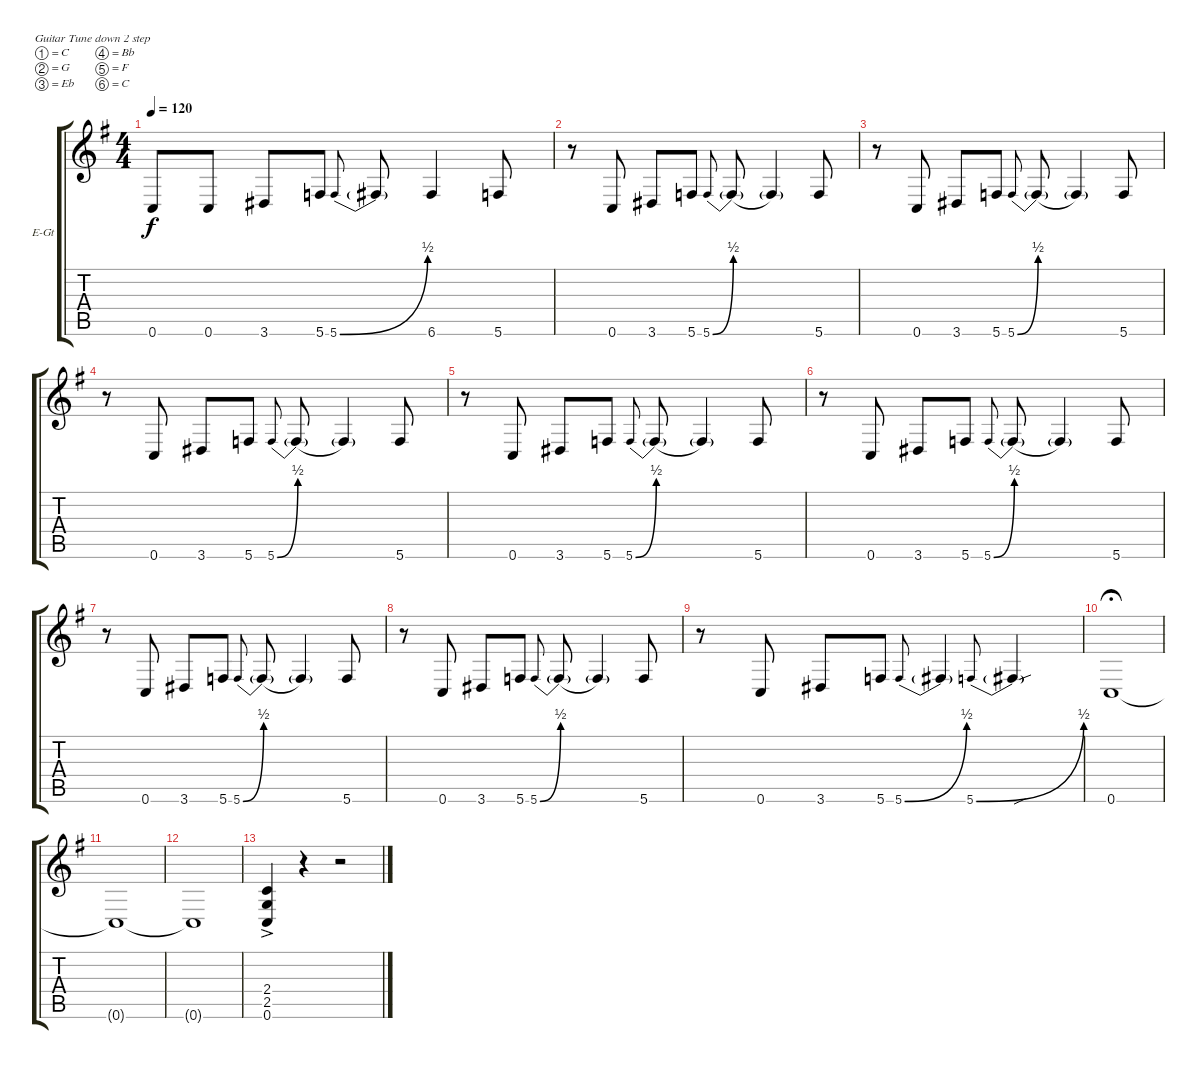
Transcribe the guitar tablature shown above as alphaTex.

\defaultSystemsLayout 4
\bracketExtendMode groupsimilarinstruments
\firstSystemTrackNameOrientation horizontal
\otherSystemsTrackNameOrientation horizontal
\track ("Electric Guitar" "E-Gt") {instrument distortionguitar}
\staff {score tabs}
\tuning (C4 G3 Eb3 Bb2 F2 C2)
\ts (4 4)
\tempo 120
\clef g2
\scale
1.05549
\ks g
0.6.8{dy f} 0.6.8 3.6.8 5.6.8 5.6{be (bend 0 0 16.2 2)}.8{gr onbeat} 5.6{t}.8 6.6.4 5.6.8 |
\scale
0.944515 r.8 0.6.8 3.6.8 5.6.8 5.6{be (bend 0 0 16.2 2)}.8{gr onbeat} 5.6{be (hold 0 0 60 0) t}.8 5.6{be (hold 0 0 60 0) t}.4 5.6.8 |
\scale
1.05549 r.8 0.6.8 3.6.8 5.6.8 5.6{be (bend 0 0 16.2 2)}.8{gr onbeat} 5.6{be (hold 0 0 60 0) t}.8 5.6{be (hold 0 0 60 0) t}.4 5.6.8 |
\scale
0.944515 r.8 0.6.8 3.6.8 5.6.8 5.6{be (bend 0 0 16.2 2)}.8{gr onbeat} 5.6{be (hold 0 0 60 0) t}.8 5.6{be (hold 0 0 60 0) t}.4 5.6.8 |
\scale
1.05549 r.8 0.6.8 3.6.8 5.6.8 5.6{be (bend 0 0 16.2 2)}.8{gr onbeat} 5.6{be (hold 0 0 60 0) t}.8 5.6{be (hold 0 0 60 0) t}.4 5.6.8 |
\scale
0.944515 r.8 0.6.8 3.6.8 5.6.8 5.6{be (bend 0 0 16.2 2)}.8{gr onbeat} 5.6{be (hold 0 0 60 0) t}.8 5.6{be (hold 0 0 60 0) t}.4 5.6.8 |
\scale
1.05549 r.8 0.6.8 3.6.8 5.6.8 5.6{be (bend 0 0 16.2 2)}.8{gr onbeat} 5.6{be (hold 0 0 60 0) t}.8 5.6{be (hold 0 0 60 0) t}.4 5.6.8 |
\scale
0.944515 r.8 0.6.8 3.6.8 5.6.8 5.6{be (bend 0 0 16.2 2)}.8{gr onbeat} 5.6{be (hold 0 0 60 0) t}.8 5.6{be (hold 0 0 60 0) t}.4 5.6.8 |
\scale
1.05549 r.8 0.6.8 3.6.8 5.6.8 5.6{be (bend 0 0 16.2 2)}.8{gr onbeat} 5.6{t}.4 5.6{be (bend 0 0 15.6 2)}.8{gr onbeat} 5.6{sou t}.4 |
\scale
0.944515 0.6.1{fermata (medium 0.5)} |
\scale
1.05549 0.6{t}.1 |
\scale
0.944515 0.6{t}.1 |
(0.6 2.5 2.4{ac}).4 r.4 r.2
